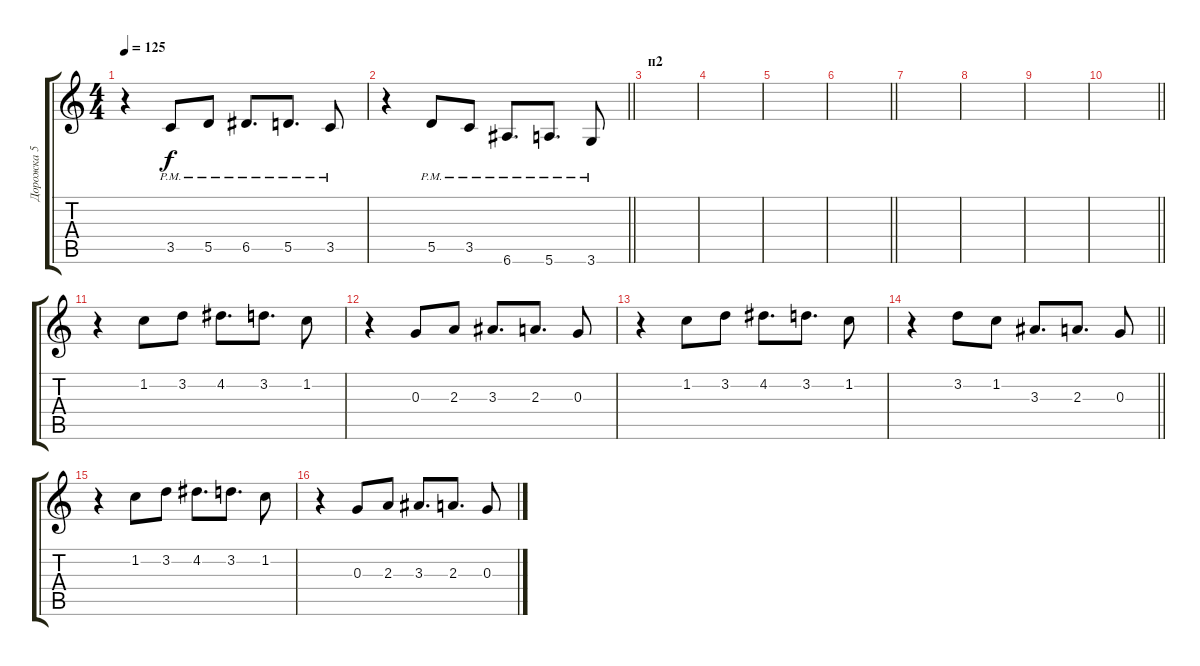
\track ("Дорожка 5" "Дорожка 5") {instrument overdrivenguitar}
\staff {score tabs}
\tuning (E4 B3 G3 D3 A2 E2) {hide}
\ts (4 4)
\tempo 125
\clef g2
\ks c
r.4{dy f} 3.5{pm}.8 5.5{pm}.8 6.5{pm}.8{d} 5.5{pm}.8{d} 3.5{pm}.8 |
\barLineRight lightlight
r.4 5.5{pm}.8 3.5{pm}.8 6.6{pm}.8{d} 5.6{pm}.8{d} 3.6{pm}.8 |
\section ("" "п2")
|
|
|
\barLineRight lightlight
|
|
|
|
\barLineRight lightlight
|
r.4 1.2.8 3.2.8 4.2.8{d} 3.2.8{d} 1.2.8 |
r.4 0.3.8 2.3.8 3.3.8{d} 2.3.8{d} 0.3.8 |
r.4 1.2.8 3.2.8 4.2.8{d} 3.2.8{d} 1.2.8 |
\barLineRight lightlight
r.4 3.2.8 1.2.8 3.3.8{d} 2.3.8{d} 0.3.8 |
r.4 1.2.8 3.2.8 4.2.8{d} 3.2.8{d} 1.2.8 |
r.4 0.3.8 2.3.8 3.3.8{d} 2.3.8{d} 0.3.8
